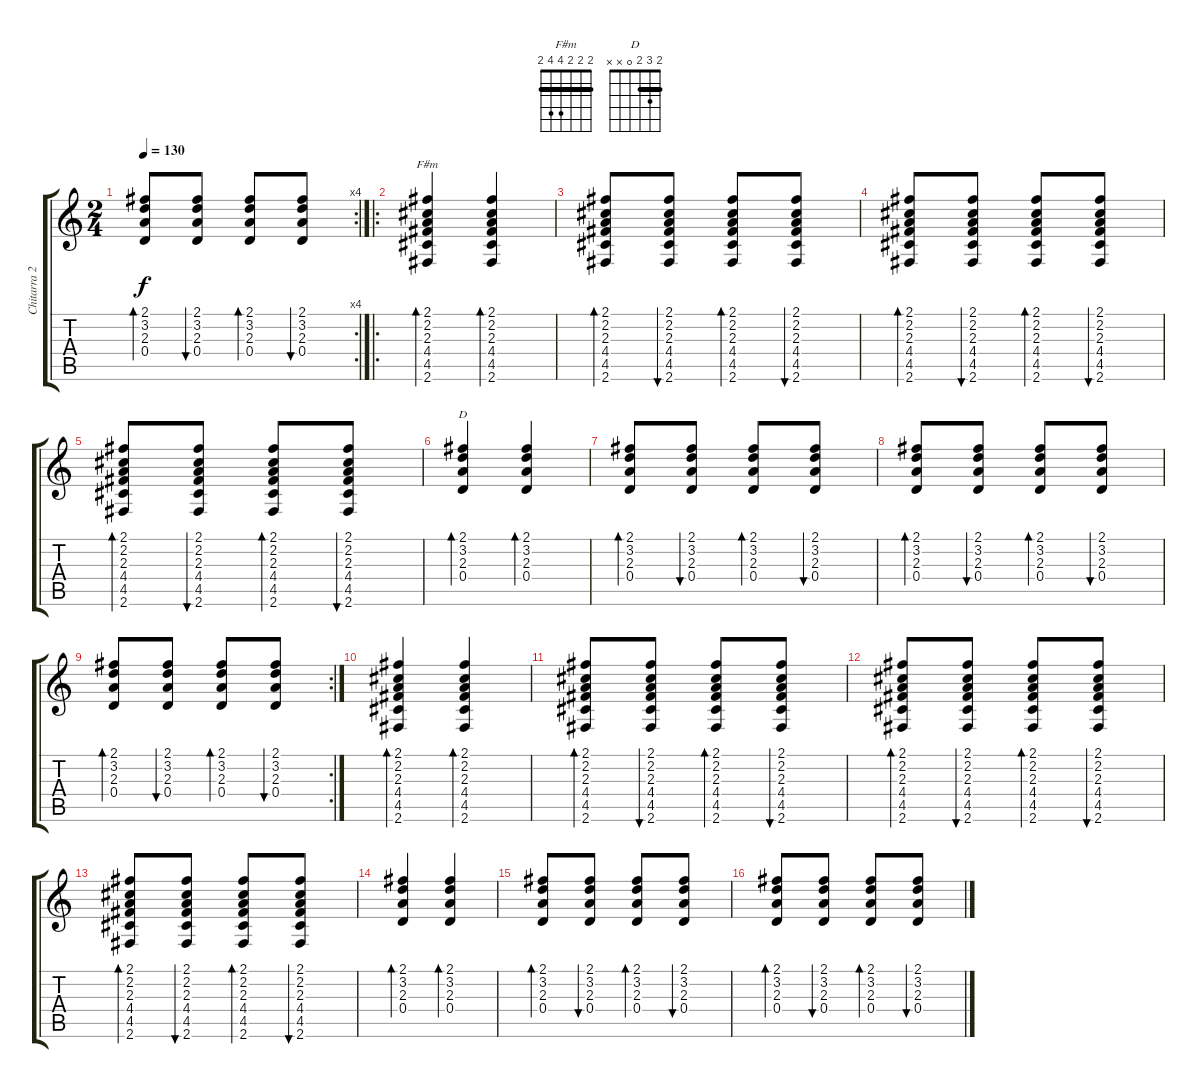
\track ("Chitarra 2" "Chitarra 2") {instrument acousticguitarsteel}
\staff {score tabs}
\tuning (E4 B3 G3 D3 A2 E2) {hide}
\chord ("F#m" 2 2 2 4 4 2) {barre 2}
\chord ("D" 2 3 2 0 x x) {barre 2}
\rc 4
\ts (2 4)
\tempo 130
\clef g2
\ks c
(2.1 3.2 2.3 0.4).8{bd 60 dy f} (2.1 3.2 2.3 0.4).8{bu 60} (2.1 3.2 2.3 0.4).8{bd 60} (2.1 3.2 2.3 0.4).8{bu 60} |
\ro
(2.1 2.2 2.3 4.4 4.5 2.6).4{bd 60 ch "F#m"} (2.1 2.2 2.3 4.4 4.5 2.6).4{bd 60} |
(2.1 2.2 2.3 4.4 4.5 2.6).8{bd 60} (2.1 2.2 2.3 4.4 4.5 2.6).8{bu 60} (2.1 2.2 2.3 4.4 4.5 2.6).8{bd 60} (2.1 2.2 2.3 4.4 4.5 2.6).8{bu 60} |
(2.1 2.2 2.3 4.4 4.5 2.6).8{bd 60} (2.1 2.2 2.3 4.4 4.5 2.6).8{bu 60} (2.1 2.2 2.3 4.4 4.5 2.6).8{bd 60} (2.1 2.2 2.3 4.4 4.5 2.6).8{bu 60} |
(2.1 2.2 2.3 4.4 4.5 2.6).8{bd 60} (2.1 2.2 2.3 4.4 4.5 2.6).8{bu 60} (2.1 2.2 2.3 4.4 4.5 2.6).8{bd 60} (2.1 2.2 2.3 4.4 4.5 2.6).8{bu 60} |
(2.1 3.2 2.3 0.4).4{bd 60 ch "D"} (2.1 3.2 2.3 0.4).4{bd 60} |
(2.1 3.2 2.3 0.4).8{bd 60} (2.1 3.2 2.3 0.4).8{bu 60} (2.1 3.2 2.3 0.4).8{bd 60} (2.1 3.2 2.3 0.4).8{bu 60} |
(2.1 3.2 2.3 0.4).8{bd 60} (2.1 3.2 2.3 0.4).8{bu 60} (2.1 3.2 2.3 0.4).8{bd 60} (2.1 3.2 2.3 0.4).8{bu 60} |
\rc 2
(2.1 3.2 2.3 0.4).8{bd 60} (2.1 3.2 2.3 0.4).8{bu 60} (2.1 3.2 2.3 0.4).8{bd 60} (2.1 3.2 2.3 0.4).8{bu 60} |
(2.1 2.2 2.3 4.4 4.5 2.6).4{bd 60} (2.1 2.2 2.3 4.4 4.5 2.6).4{bd 60} |
(2.1 2.2 2.3 4.4 4.5 2.6).8{bd 60} (2.1 2.2 2.3 4.4 4.5 2.6).8{bu 60} (2.1 2.2 2.3 4.4 4.5 2.6).8{bd 60} (2.1 2.2 2.3 4.4 4.5 2.6).8{bu 60} |
(2.1 2.2 2.3 4.4 4.5 2.6).8{bd 60} (2.1 2.2 2.3 4.4 4.5 2.6).8{bu 60} (2.1 2.2 2.3 4.4 4.5 2.6).8{bd 60} (2.1 2.2 2.3 4.4 4.5 2.6).8{bu 60} |
(2.1 2.2 2.3 4.4 4.5 2.6).8{bd 60} (2.1 2.2 2.3 4.4 4.5 2.6).8{bu 60} (2.1 2.2 2.3 4.4 4.5 2.6).8{bd 60} (2.1 2.2 2.3 4.4 4.5 2.6).8{bu 60} |
(2.1 3.2 2.3 0.4).4{bd 60} (2.1 3.2 2.3 0.4).4{bd 60} |
(2.1 3.2 2.3 0.4).8{bd 60} (2.1 3.2 2.3 0.4).8{bu 60} (2.1 3.2 2.3 0.4).8{bd 60} (2.1 3.2 2.3 0.4).8{bu 60} |
(2.1 3.2 2.3 0.4).8{bd 60} (2.1 3.2 2.3 0.4).8{bu 60} (2.1 3.2 2.3 0.4).8{bd 60} (2.1 3.2 2.3 0.4).8{bu 60}
